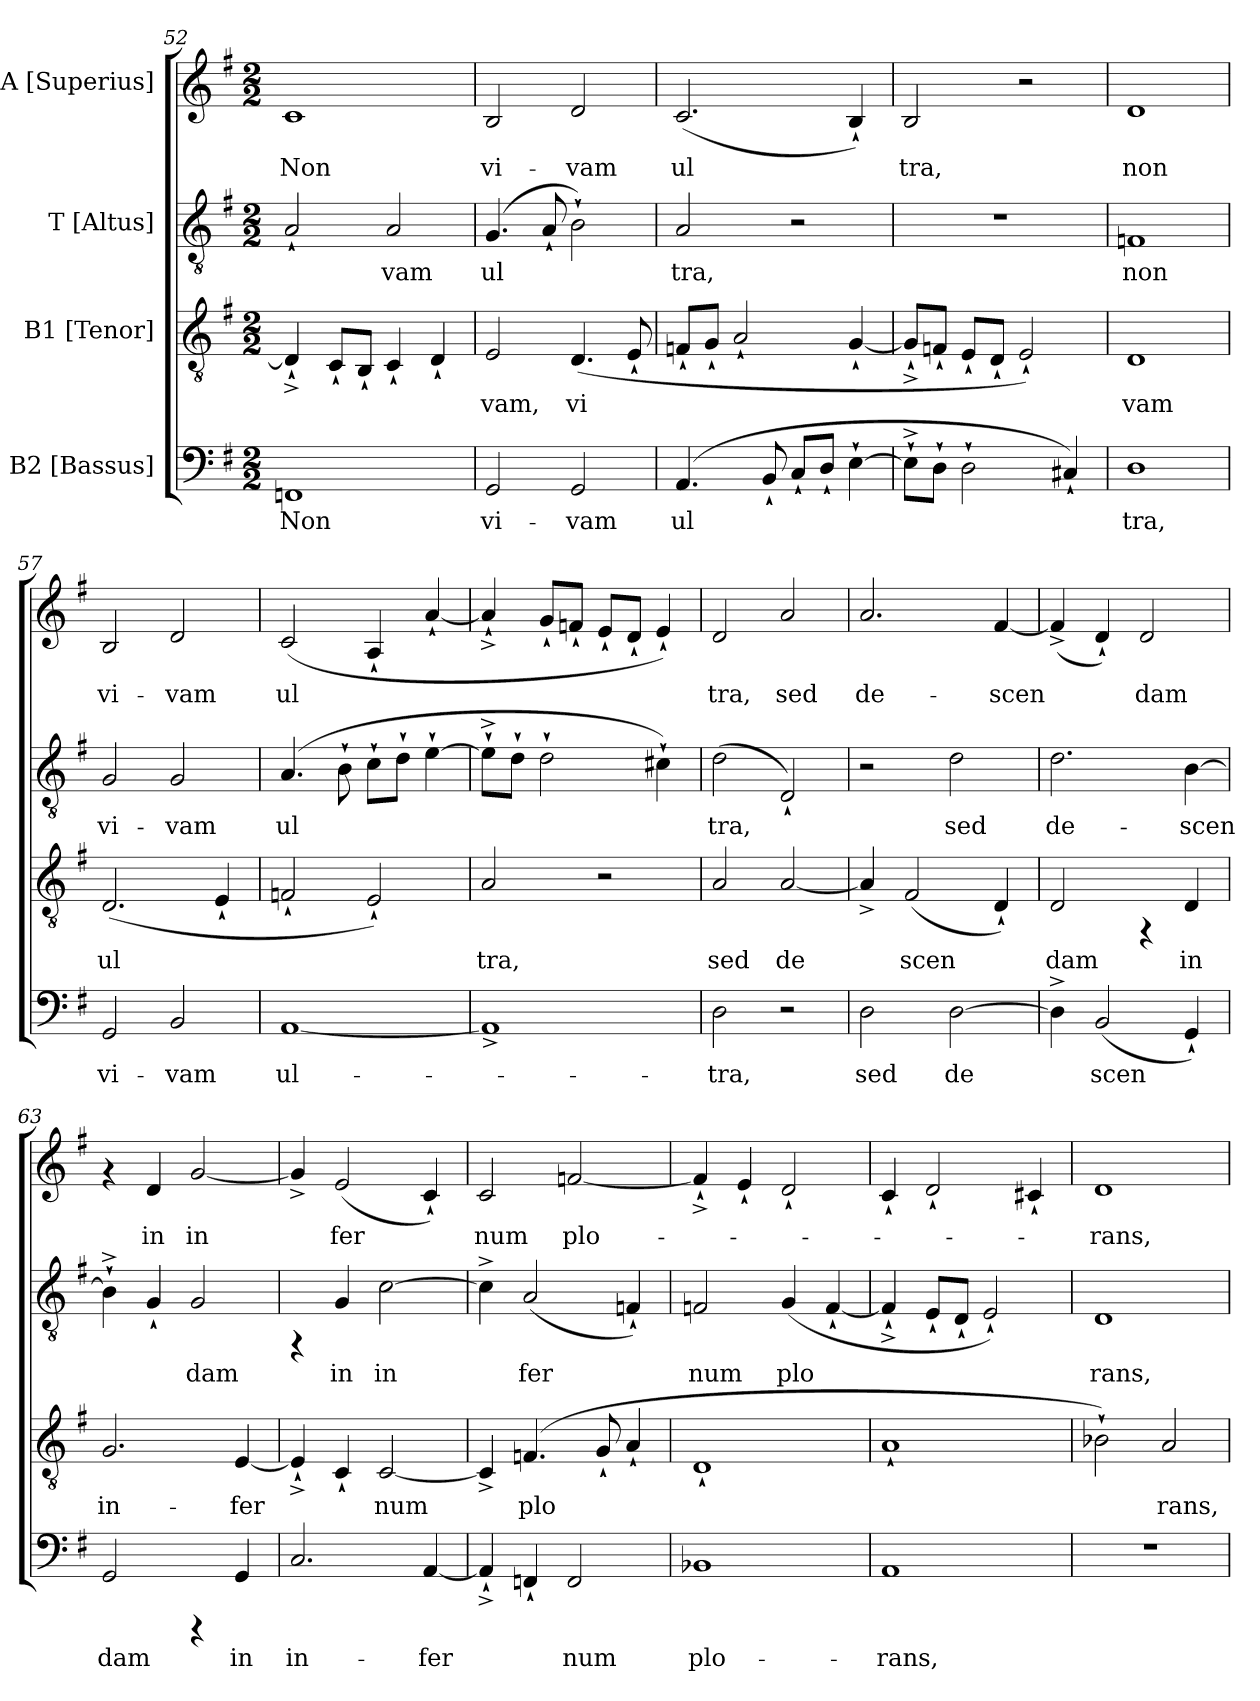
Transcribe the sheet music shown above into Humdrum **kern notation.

**kern	**text	**kern	**text	**kern	**text	**kern	**text
*part4	*part4	*part3	*part3	*part2	*part2	*part1	*part1
*staff4	*staff4	*staff3	*staff3	*staff2	*staff2	*staff1	*staff1
*I"B2 [Bassus]	*	*I"B1 [Tenor]	*	*I"T [Altus]	*	*I"A [Superius]	*
*clefF4	*	*clefGv2	*	*clefGv2	*	*clefG2	*
*k[f#]	*	*k[f#]	*	*k[f#]	*	*k[f#]	*
*G:	*	*G:	*	*G:	*	*G:	*
*M2/2	*	*M2/2	*	*M2/2	*	*M2/2	*
=52	=52	=52	=52	=52	=52	=52	=52
!	!LO:LY:b	!	!	!	!LO:LY:b	!	!LO:LY:b
1FFn	Non	4D^>`</]	.	2A`</	-	1c	Non
.	.	8C`</L	.	.	.	.	.
.	.	8BB`</J	.	.	.	.	.
!	!	!	!	!	!LO:LY:b	!	!
.	.	4C`</	.	2A/	vam	.	.
.	.	4D`</	.	.	.	.	.
=53	=53	=53	=53	=53	=53	=53	=53
!	!LO:LY:b	!	!LO:LY:b	!	!LO:LY:b	!	!LO:LY:b
2GG/	vi-	2E/	-vam,	(>4.G/	ul-	2B/	vi-
!	!	!	!	!	!LO:LY:b	!	!
.	.	.	.	8A`</	--	.	.
!	!LO:LY:b	!	!LO:LY:b	!	!LO:LY:b	!	!LO:LY:b
2GG/	-vam	(>4.D/	vi-	2B`>\)	--	2d/	-vam
!	!	!	!LO:LY:b	!	!	!	!
.	.	8E`</	--	.	.	.	.
!!LO:PB:g=z
=54	=54	=54	=54	=54	=54	=54	=54
!	!LO:LY:b	!	!	!	!LO:LY:b	!	!LO:LY:b
(>4.AA/	ul-	8Fn`</L	.	2A/	-tra,	(>2.c/	ul-
.	.	8G`</J	.	.	.	.	.
.	.	2A`</	.	.	.	.	.
!	!LO:LY:b	!	!	!	!	!	!
8BB`</	--	.	.	.	.	.	.
!	!LO:LY:b	!	!	!	!	!	!
8C`</L	--	.	.	2r	.	.	.
!	!LO:LY:b	!	!	!	!	!	!
8D`</J	--	.	.	.	.	.	.
!	!LO:LY:b	!	!	!	!	!	!LO:LY:b
[>4E`>\	--	[<4G`</	.	.	.	4B`</)	--
=55	=55	=55	=55	=55	=55	=55	=55
!	!	!	!	!	!	!	!LO:LY:b
8E^>`>\L]	.	8G^>`</L]	.	1r	.	2B/	-tra,
8D`>\J	.	8Fn`</J	.	.	.	.	.
2D`>\	.	8E`</L	.	.	.	.	.
.	.	8D`</J	.	.	.	.	.
.	.	2E`</)	.	.	.	2r	.
4C#X`</)	.	.	.	.	.	.	.
=56	=56	=56	=56	=56	=56	=56	=56
!	!LO:LY:b	!	!LO:LY:b	!	!LO:LY:b	!	!LO:LY:b
1D	-tra,	1D	-vam	1Fn	non	1d	non
=57	=57	=57	=57	=57	=57	=57	=57
!	!LO:LY:b	!	!LO:LY:b	!	!LO:LY:b	!	!LO:LY:b
2GG/	vi-	(>2.D/	ul-	2G/	vi-	2B/	vi-
!	!LO:LY:b	!	!	!	!LO:LY:b	!	!LO:LY:b
2BB/	-vam	.	.	2G/	-vam	2d/	-vam
!	!	!	!LO:LY:b	!	!	!	!
.	.	4E`</	--	.	.	.	.
=58	=58	=58	=58	=58	=58	=58	=58
!	!LO:LY:b	!	!	!	!LO:LY:b	!	!LO:LY:b
[<1AA	ul-	2Fn`</	.	(>4.A/	ul-	(>2c/	ul-
!	!	!	!	!	!LO:LY:b	!	!
.	.	.	.	8B`>\	--	.	.
!	!	!	!	!	!LO:LY:b	!	!LO:LY:b
.	.	2E`</)	.	8c`>\L	--	4A`</	--
!	!	!	!	!	!LO:LY:b	!	!
.	.	.	.	8d`>\J	--	.	.
!	!	!	!	!	!LO:LY:b	!	!LO:LY:b
.	.	.	.	[>4e`>\	--	[<4a`</	--
=59	=59	=59	=59	=59	=59	=59	=59
!	!	!	!LO:LY:b	!	!	!	!
1AA^<]	.	2A/	-tra,	8e^>`>\L]	.	4a^>`</]	.
.	.	.	.	8d`>\J	.	.	.
.	.	.	.	2d`>\	.	8g`</L	.
.	.	.	.	.	.	8fn`</J	.
.	.	2r	.	.	.	8e`</L	.
.	.	.	.	.	.	8d`</J	.
.	.	.	.	4c#X`>\)	.	4e`</)	.
!!LO:LB:g=z
=60	=60	=60	=60	=60	=60	=60	=60
!	!LO:LY:b	!	!LO:LY:b	!	!LO:LY:b	!	!LO:LY:b
2D\	-tra,	2A/	sed	(>2d\	-tra,	2d/	-tra,
!	!	!	!LO:LY:b	!	!LO:LY:b	!	!LO:LY:b
2r	.	[<2A/	de-	2D`</)	.	2a/	sed
=61	=61	=61	=61	=61	=61	=61	=61
!	!LO:LY:b	!	!LO:LY:b	!	!	!	!LO:LY:b
2D\	sed	4A^</]	-	2r	.	2.a/	de-
!	!	!	!LO:LY:b	!	!	!	!
.	.	(>2F#/	scen-	.	.	.	.
!	!LO:LY:b	!	!	!	!LO:LY:b	!	!
[>2D\	de-	.	.	2d\	sed	.	.
!	!	!	!LO:LY:b	!	!	!	!LO:LY:b
.	.	4D`</)	--	.	.	[<4f#/	-scen-
=62	=62	=62	=62	=62	=62	=62	=62
!	!LO:LY:b	!	!LO:LY:b	!	!LO:LY:b	!	!LO:LY:b
4D^>\]	-	2D/	-dam	2.d\	de-	(>4f#^</]	-
!	!LO:LY:b	!	!	!	!	!	!LO:LY:b
(>2BB/	scen-	.	.	.	.	4d`</)	.
!	!	!	!	!	!	!	!LO:LY:b
.	.	4rFF	.	.	.	2d/	dam
!	!LO:LY:b	!	!LO:LY:b	!	!LO:LY:b	!	!
4GG`</)	--	4D/	in	[>4B\	-scen-	.	.
=63	=63	=63	=63	=63	=63	=63	=63
!	!LO:LY:b	!	!LO:LY:b	!	!LO:LY:b	!	!
2GG/	-dam	2.G/	in-	4B^>`>\]	-	4rf	.
!	!	!	!	!	!LO:LY:b	!	!LO:LY:b
.	.	.	.	4G`</	.	4d/	in
!	!	!	!	!	!LO:LY:b	!	!LO:LY:b
4rCCC	.	.	.	2G/	dam	[<2g/	in-
!	!LO:LY:b	!	!LO:LY:b	!	!	!	!
4GG/	in	[<4E/	-fer-	.	.	.	.
=64	=64	=64	=64	=64	=64	=64	=64
!	!LO:LY:b	!	!LO:LY:b	!	!	!	!LO:LY:b
2.C/	in-	4E^>`</]	-	4rFF	.	4g^</]	-
!	!	!	!LO:LY:b	!	!LO:LY:b	!	!LO:LY:b
.	.	4C`</	.	4G/	in	(>2e/	fer-
!	!	!	!LO:LY:b	!	!LO:LY:b	!	!
.	.	[<2C/	num	[>2c\	in-	.	.
!	!LO:LY:b	!	!	!	!	!	!LO:LY:b
[<4AA/	-fer-	.	.	.	.	4c`</)	--
=65	=65	=65	=65	=65	=65	=65	=65
!	!LO:LY:b	!	!LO:LY:b	!	!LO:LY:b	!	!LO:LY:b
4AA^>`</]	-	4C^</]	.	4c^>\]	-	2c/	-num
!	!LO:LY:b	!	!LO:LY:b	!	!LO:LY:b	!	!
4FFn`</	.	(>4.Fn/	plo-	(>2A/	fer-	.	.
!	!LO:LY:b	!	!	!	!	!	!LO:LY:b
2FF/	num	.	.	.	.	[<2fn/	plo-
!	!	!	!LO:LY:b	!	!	!	!
.	.	8G`</	--	.	.	.	.
!	!	!	!LO:LY:b	!	!LO:LY:b	!	!
.	.	4A`</	--	4Fn`</)	--	.	.
!!LO:LB:g=z
=66	=66	=66	=66	=66	=66	=66	=66
!	!LO:LY:b	!	!	!	!LO:LY:b	!	!
1BB-X	plo-	1D`<	.	2Fn/	-num	4fn^>`</]	.
.	.	.	.	.	.	4e`</	.
!	!	!	!	!	!LO:LY:b	!	!
.	.	.	.	(>4G/	plo-	2d`</	.
!	!	!	!	!	!LO:LY:b	!	!
.	.	.	.	[<4F`</	--	.	.
=67	=67	=67	=67	=67	=67	=67	=67
!	!LO:LY:b	!	!	!	!	!	!
1AA	-rans,	1A`<	.	4Fn^>`</]	.	4c`</	.
.	.	.	.	8E`</L	.	2d`</	.
.	.	.	.	8D`</J	.	.	.
.	.	.	.	2E`</)	.	.	.
.	.	.	.	.	.	4c#X`</	.
=68	=68	=68	=68	=68	=68	=68	=68
!	!	!	!LO:LY:b	!	!LO:LY:b	!	!LO:LY:b
1r	.	2B-X`>\)	-	1D	-rans,	1d	-rans,
!	!	!	!LO:LY:b	!	!	!	!
.	.	2A/	rans,	.	.	.	.
=	=	=	=	=	=	=	=
*-	*-	*-	*-	*-	*-	*-	*-
